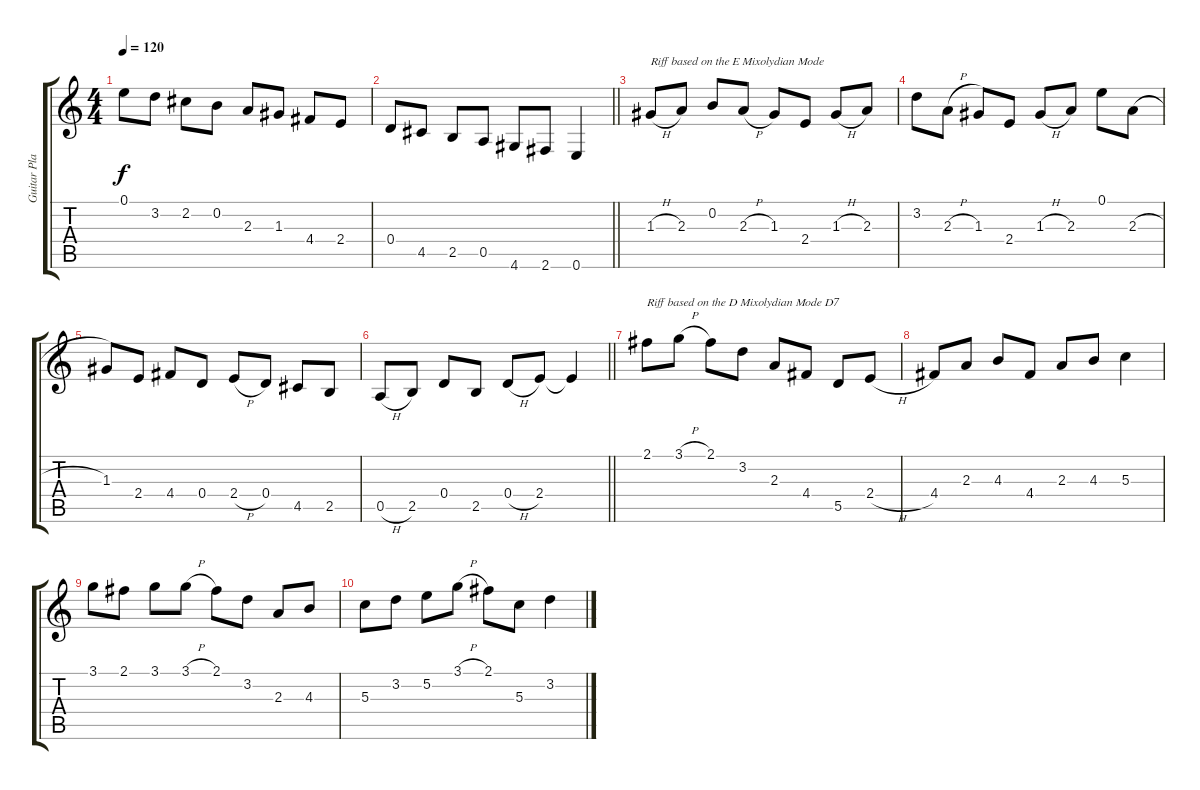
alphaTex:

\track ("Guitar Player" "Guitar Pla") {instrument distortionguitar}
\staff {score tabs}
\tuning (E4 B3 G3 D3 A2 E2) {hide}
\ts (4 4)
\tempo 120
\clef g2
\ks c
0.1.8{dy f} 3.2.8 2.2.8 0.2.8 2.3.8 1.3.8 4.4.8 2.4.8 |
\barLineRight lightlight
0.4.8 4.5.8 2.5.8 0.5.8 4.6.8 2.6.8 0.6.4 |
1.3{h}.8{txt "Riff based on the E Mixolydian Mode"} 2.3.8 0.2.8 2.3{h}.8 1.3.8 2.4.8 1.3{h}.8 2.3.8 |
3.2.8 2.3{h}.8 1.3.8 2.4.8 1.3{h}.8 2.3.8 0.1.8 2.3{h}.8 |
1.3.8 2.4.8 4.4.8 0.4.8 2.4{h}.8 0.4.8 4.5.8 2.5.8 |
\barLineRight lightlight
0.5{h}.8 2.5.8 0.4.8 2.5.8 0.4{h}.8 2.4.8 2.4{t}.4 |
2.1.8{txt "Riff based on the D Mixolydian Mode D7"} 3.1{h}.8 2.1.8 3.2.8 2.3.8 4.4.8 5.5.8 2.4{h}.8 |
4.4.8 2.3.8 4.3.8 4.4.8 2.3.8 4.3.8 5.3.4 |
3.1.8 2.1.8 3.1.8 3.1{h}.8 2.1.8 3.2.8 2.3.8 4.3.8 |
5.3.8 3.2.8 5.2.8 3.1{h}.8 2.1.8 5.3.8 3.2.4
